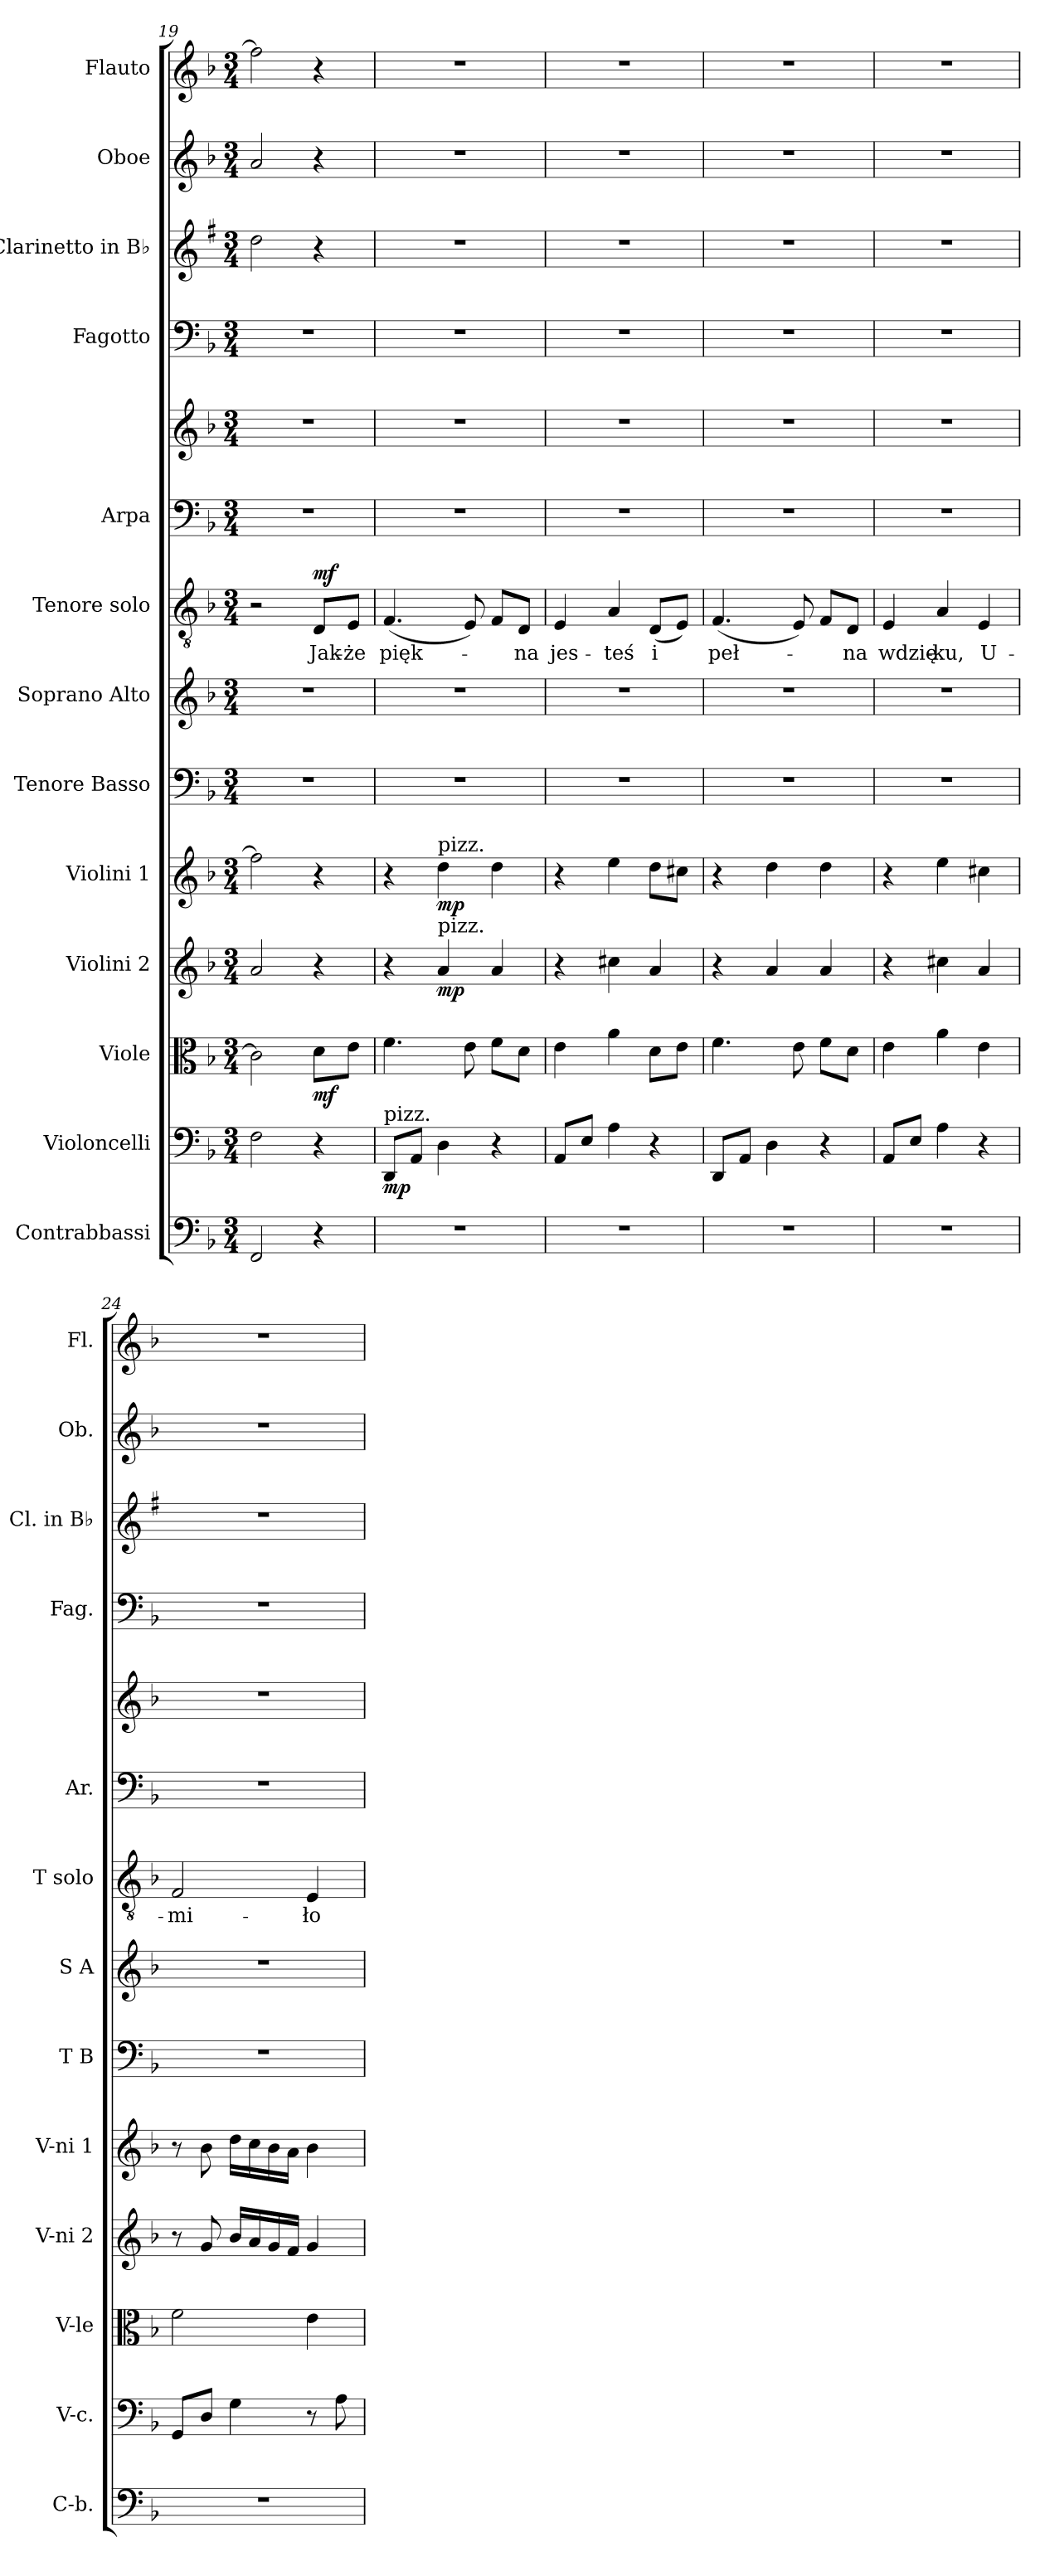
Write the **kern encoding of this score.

**kern	**kern	**dynam	**kern	**dynam	**kern	**dynam	**kern	**dynam	**kern	**kern	**kern	**text	**dynam	**kern	**kern	**kern	**kern	**kern	**kern
*part13	*part12	*part12	*part11	*part11	*part10	*part10	*part9	*part9	*part8	*part7	*part6	*part6	*part6	*part5	*part5	*part4	*part3	*part2	*part1
*staff14	*staff13	*staff13	*staff12	*staff12	*staff11	*staff11	*staff10	*staff10	*staff9	*staff8	*staff7	*staff7	*staff7	*staff6	*staff5	*staff4	*staff3	*staff2	*staff1
*I"Contrabbassi	*I"Violoncelli	*	*I"Viole	*	*I"Violini 2	*	*I"Violini 1	*	*I"Tenore Basso	*I"Soprano Alto	*I"Tenore solo	*	*	*I"Arpa	*	*I"Fagotto	*I"Clarinetto in B♭	*I"Oboe	*I"Flauto
*I'C-b.	*I'V-c.	*	*I'V-le	*	*I'V-ni 2	*	*I'V-ni 1	*	*I'T B	*I'S A	*I'T solo	*	*	*I'Ar.	*	*I'Fag.	*I'Cl. in B♭	*I'Ob.	*I'Fl.
*clefF4	*clefF4	*	*clefC3	*	*clefG2	*	*clefG2	*	*clefF4	*clefG2	*clefGv2	*	*	*clefF4	*clefG2	*clefF4	*clefG2	*clefG2	*clefG2
*	*	*	*	*	*	*	*	*	*	*	*	*	*	*	*	*	*ITrd1c2	*	*
*k[b-]	*k[b-]	*	*k[b-]	*	*k[b-]	*	*k[b-]	*	*k[b-]	*k[b-]	*k[b-]	*	*	*k[b-]	*k[b-]	*k[b-]	*k[b-]	*k[b-]	*k[b-]
*M3/4	*M3/4	*	*M3/4	*	*M3/4	*	*M3/4	*	*M3/4	*M3/4	*M3/4	*	*	*M3/4	*M3/4	*M3/4	*M3/4	*M3/4	*M3/4
=19	=19	=19	=19	=19	=19	=19	=19	=19	=19	=19	=19	=19	=19	=19	=19	=19	=19	=19	=19
2FF	2F	.	2c]	.	2a	.	2ff]	.	2.r	2.r	2r	.	.	2.r	2.r	2.r	2cc	2a	2ff]
!	!	!	!	!	!	!	!	!	!	!	!	!	!LO:DY:a	!	!	!	!	!	!
4r	4r	.	8dL	mf	4r	.	4r	.	.	.	8DL	Jak-	mf	.	.	.	4r	4r	4r
.	.	.	8eJ	.	.	.	.	.	.	.	8EJ	-że	.	.	.	.	.	.	.
=20	=20	=20	=20	=20	=20	=20	=20	=20	=20	=20	=20	=20	=20	=20	=20	=20	=20	=20	=20
!	!LO:TX:a:t=pizz.	!	!	!	!	!	!	!	!	!	!	!	!	!	!	!	!	!	!
2.r	8DDL	mp	4.f	.	4r	.	4r	.	2.r	2.r	(4.F	pięk-	.	2.r	2.r	2.r	2.r	2.r	2.r
.	8AAJ	.	.	.	.	.	.	.	.	.	.	.	.	.	.	.	.	.	.
!	!	!	!	!	!	!	!LO:TX:a:t=pizz.	!	!	!	!	!	!	!	!	!	!	!	!
!	!	!	!	!	!LO:TX:a:t=pizz.	!	!	!	!	!	!	!	!	!	!	!	!	!	!
.	4D	.	.	.	4a	mp	4dd	mp	.	.	.	.	.	.	.	.	.	.	.
.	.	.	8e	.	.	.	.	.	.	.	8E)	.	.	.	.	.	.	.	.
.	4r	.	8fL	.	4a	.	4dd	.	.	.	8FL	.	.	.	.	.	.	.	.
.	.	.	8dJ	.	.	.	.	.	.	.	8DJ	-na	.	.	.	.	.	.	.
=21	=21	=21	=21	=21	=21	=21	=21	=21	=21	=21	=21	=21	=21	=21	=21	=21	=21	=21	=21
2.r	8AAL	.	4e	.	4r	.	4r	.	2.r	2.r	4E	jes-	.	2.r	2.r	2.r	2.r	2.r	2.r
.	8EJ	.	.	.	.	.	.	.	.	.	.	.	.	.	.	.	.	.	.
.	4A	.	4a	.	4cc#X	.	4ee	.	.	.	4A	-teś	.	.	.	.	.	.	.
.	4r	.	8dL	.	4a	.	8ddL	.	.	.	(8DL	i	.	.	.	.	.	.	.
.	.	.	8eJ	.	.	.	8cc#XJ	.	.	.	8EJ)	.	.	.	.	.	.	.	.
=22	=22	=22	=22	=22	=22	=22	=22	=22	=22	=22	=22	=22	=22	=22	=22	=22	=22	=22	=22
2.r	8DDL	.	4.f	.	4r	.	4r	.	2.r	2.r	(4.F	peł-	.	2.r	2.r	2.r	2.r	2.r	2.r
.	8AAJ	.	.	.	.	.	.	.	.	.	.	.	.	.	.	.	.	.	.
.	4D	.	.	.	4a	.	4dd	.	.	.	.	.	.	.	.	.	.	.	.
.	.	.	8e	.	.	.	.	.	.	.	8E)	.	.	.	.	.	.	.	.
.	4r	.	8fL	.	4a	.	4dd	.	.	.	8FL	.	.	.	.	.	.	.	.
.	.	.	8dJ	.	.	.	.	.	.	.	8DJ	-na	.	.	.	.	.	.	.
=23	=23	=23	=23	=23	=23	=23	=23	=23	=23	=23	=23	=23	=23	=23	=23	=23	=23	=23	=23
2.r	8AAL	.	4e	.	4r	.	4r	.	2.r	2.r	4E	wdzię-	.	2.r	2.r	2.r	2.r	2.r	2.r
.	8EJ	.	.	.	.	.	.	.	.	.	.	.	.	.	.	.	.	.	.
.	4A	.	4a	.	4cc#X	.	4ee	.	.	.	4A	-ku,	.	.	.	.	.	.	.
.	4r	.	4e	.	4a	.	4cc#X	.	.	.	4E	U-	.	.	.	.	.	.	.
=24	=24	=24	=24	=24	=24	=24	=24	=24	=24	=24	=24	=24	=24	=24	=24	=24	=24	=24	=24
2.r	8GGL	.	2f	.	8r	.	8r	.	2.r	2.r	2F	-mi-	.	2.r	2.r	2.r	2.r	2.r	2.r
.	8DJ	.	.	.	8g	.	8b-	.	.	.	.	.	.	.	.	.	.	.	.
.	4G	.	.	.	16b-LL	.	16ddLL	.	.	.	.	.	.	.	.	.	.	.	.
.	.	.	.	.	16a	.	16cc	.	.	.	.	.	.	.	.	.	.	.	.
.	.	.	.	.	16g	.	16b-	.	.	.	.	.	.	.	.	.	.	.	.
.	.	.	.	.	16fJJ	.	16aJJ	.	.	.	.	.	.	.	.	.	.	.	.
.	8r	.	4e	.	4g	.	4b-	.	.	.	4E	-ło-	.	.	.	.	.	.	.
.	8A	.	.	.	.	.	.	.	.	.	.	.	.	.	.	.	.	.	.
=	=	=	=	=	=	=	=	=	=	=	=	=	=	=	=	=	=	=	=
*-	*-	*-	*-	*-	*-	*-	*-	*-	*-	*-	*-	*-	*-	*-	*-	*-	*-	*-	*-
